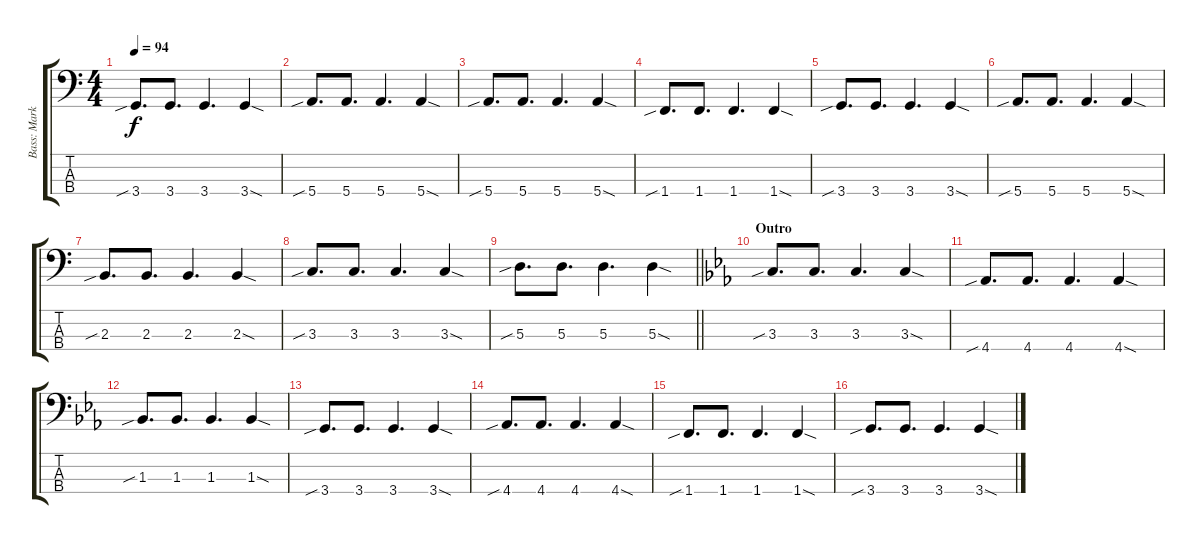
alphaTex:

\track ("Bass: Mark" "Bass: Mark") {instrument electricbasspick}
\staff {score tabs}
\tuning (G2 D2 A1 E1) {hide}
\ts (4 4)
\tempo 94
\clef f4
\ks c
3.4{sib}.8{d dy f} 3.4.8{d} 3.4.4{d} 3.4{sod}.4 |
5.4{sib}.8{d} 5.4.8{d} 5.4.4{d} 5.4{sod}.4 |
5.4{sib}.8{d} 5.4.8{d} 5.4.4{d} 5.4{sod}.4 |
1.4{sib}.8{d} 1.4.8{d} 1.4.4{d} 1.4{sod}.4 |
3.4{sib}.8{d} 3.4.8{d} 3.4.4{d} 3.4{sod}.4 |
5.4{sib}.8{d} 5.4.8{d} 5.4.4{d} 5.4{sod}.4 |
2.3{sib}.8{d} 2.3.8{d} 2.3.4{d} 2.3{sod}.4 |
3.3{sib}.8{d} 3.3.8{d} 3.3.4{d} 3.3{sod}.4 |
\barLineRight lightlight
5.3{sib}.8{d} 5.3.8{d} 5.3.4{d} 5.3{sod}.4 |
\section ("" "Outro")
\ks eb
3.3{sib}.8{d} 3.3.8{d} 3.3.4{d} 3.3{sod}.4 |
4.4{sib}.8{d} 4.4.8{d} 4.4.4{d} 4.4{sod}.4 |
1.3{sib}.8{d} 1.3.8{d} 1.3.4{d} 1.3{sod}.4 |
3.4{sib}.8{d} 3.4.8{d} 3.4.4{d} 3.4{sod}.4 |
4.4{sib}.8{d} 4.4.8{d} 4.4.4{d} 4.4{sod}.4 |
1.4{sib}.8{d} 1.4.8{d} 1.4.4{d} 1.4{sod}.4 |
3.4{sib}.8{d} 3.4.8{d} 3.4.4{d} 3.4{sod}.4
